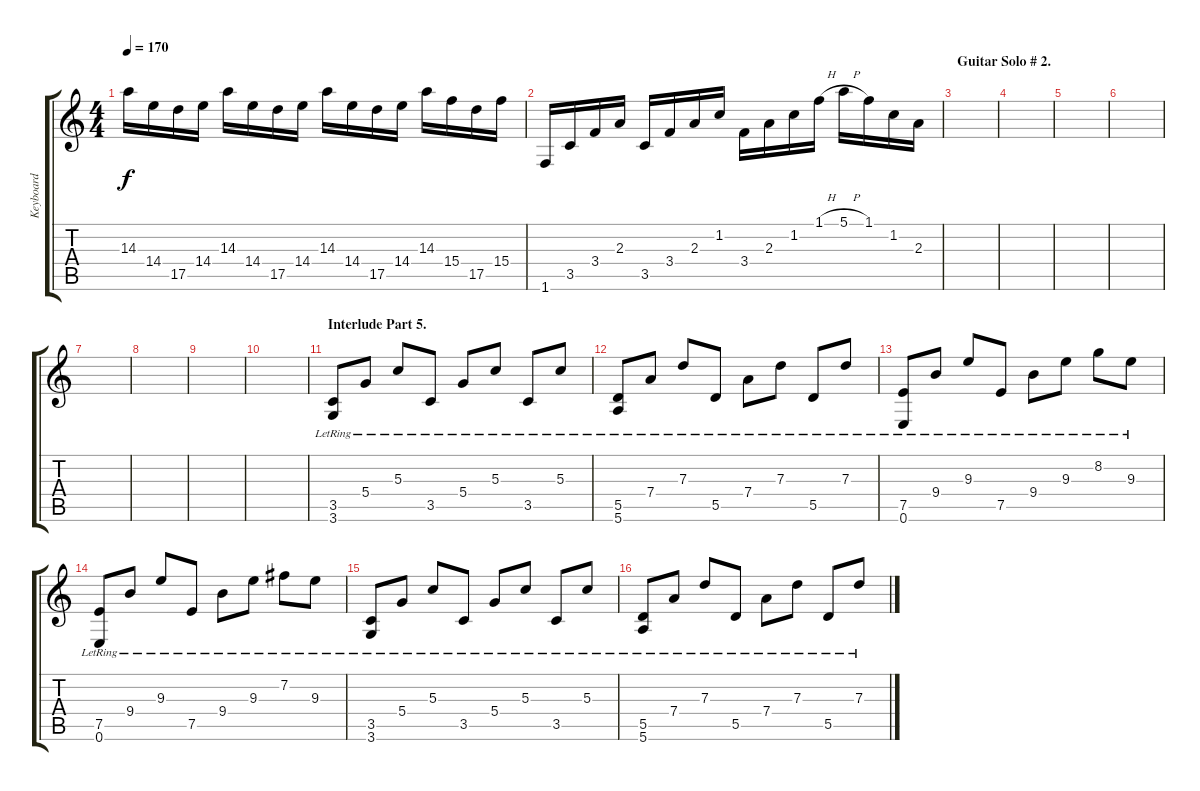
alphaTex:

\track ("Keyboard" "Keyboard") {instrument harpsichord}
\staff {score tabs}
\tuning (E5 B4 G4 D4 A3 E3) {hide}
\ts (4 4)
\tempo 170
\clef g2
\ks c
14.3.16{dy f} 14.4.16 17.5.16 14.4.16 14.3.16 14.4.16 17.5.16 14.4.16 14.3.16 14.4.16 17.5.16 14.4.16 14.3.16 15.4.16 17.5.16 15.4.16 |
1.6.16 3.5.16 3.4.16 2.3.16 3.5.16 3.4.16 2.3.16 1.2.16 3.4.16 2.3.16 1.2.16 1.1{h}.16 5.1{h}.16 1.1.16 1.2.16 2.3.16 |
\section ("" "Guitar Solo # 2.")
|
|
|
|
|
|
|
|
\section ("" "Interlude Part 5.")
(3.5{lr} 3.6{lr}).8{instrument acousticgrandpiano} 5.4{lr}.8 5.3{lr}.8 3.5{lr}.8 5.4{lr}.8 5.3{lr}.8 3.5{lr}.8 5.3{lr}.8 |
(5.5{lr} 5.6{lr}).8 7.4{lr}.8 7.3{lr}.8 5.5{lr}.8 7.4{lr}.8 7.3{lr}.8 5.5{lr}.8 7.3{lr}.8 |
(7.5{lr} 0.6{lr}).8 9.4{lr}.8 9.3{lr}.8 7.5{lr}.8 9.4{lr}.8 9.3{lr}.8 8.2{lr}.8 9.3{lr}.8 |
(7.5{lr} 0.6{lr}).8 9.4{lr}.8 9.3{lr}.8 7.5{lr}.8 9.4{lr}.8 9.3{lr}.8 7.2{lr}.8 9.3{lr}.8 |
(3.5{lr} 3.6{lr}).8{instrument acousticgrandpiano} 5.4{lr}.8 5.3{lr}.8 3.5{lr}.8 5.4{lr}.8 5.3{lr}.8 3.5{lr}.8 5.3{lr}.8 |
(5.5{lr} 5.6{lr}).8 7.4{lr}.8 7.3{lr}.8 5.5{lr}.8 7.4{lr}.8 7.3{lr}.8 5.5{lr}.8 7.3{lr}.8
